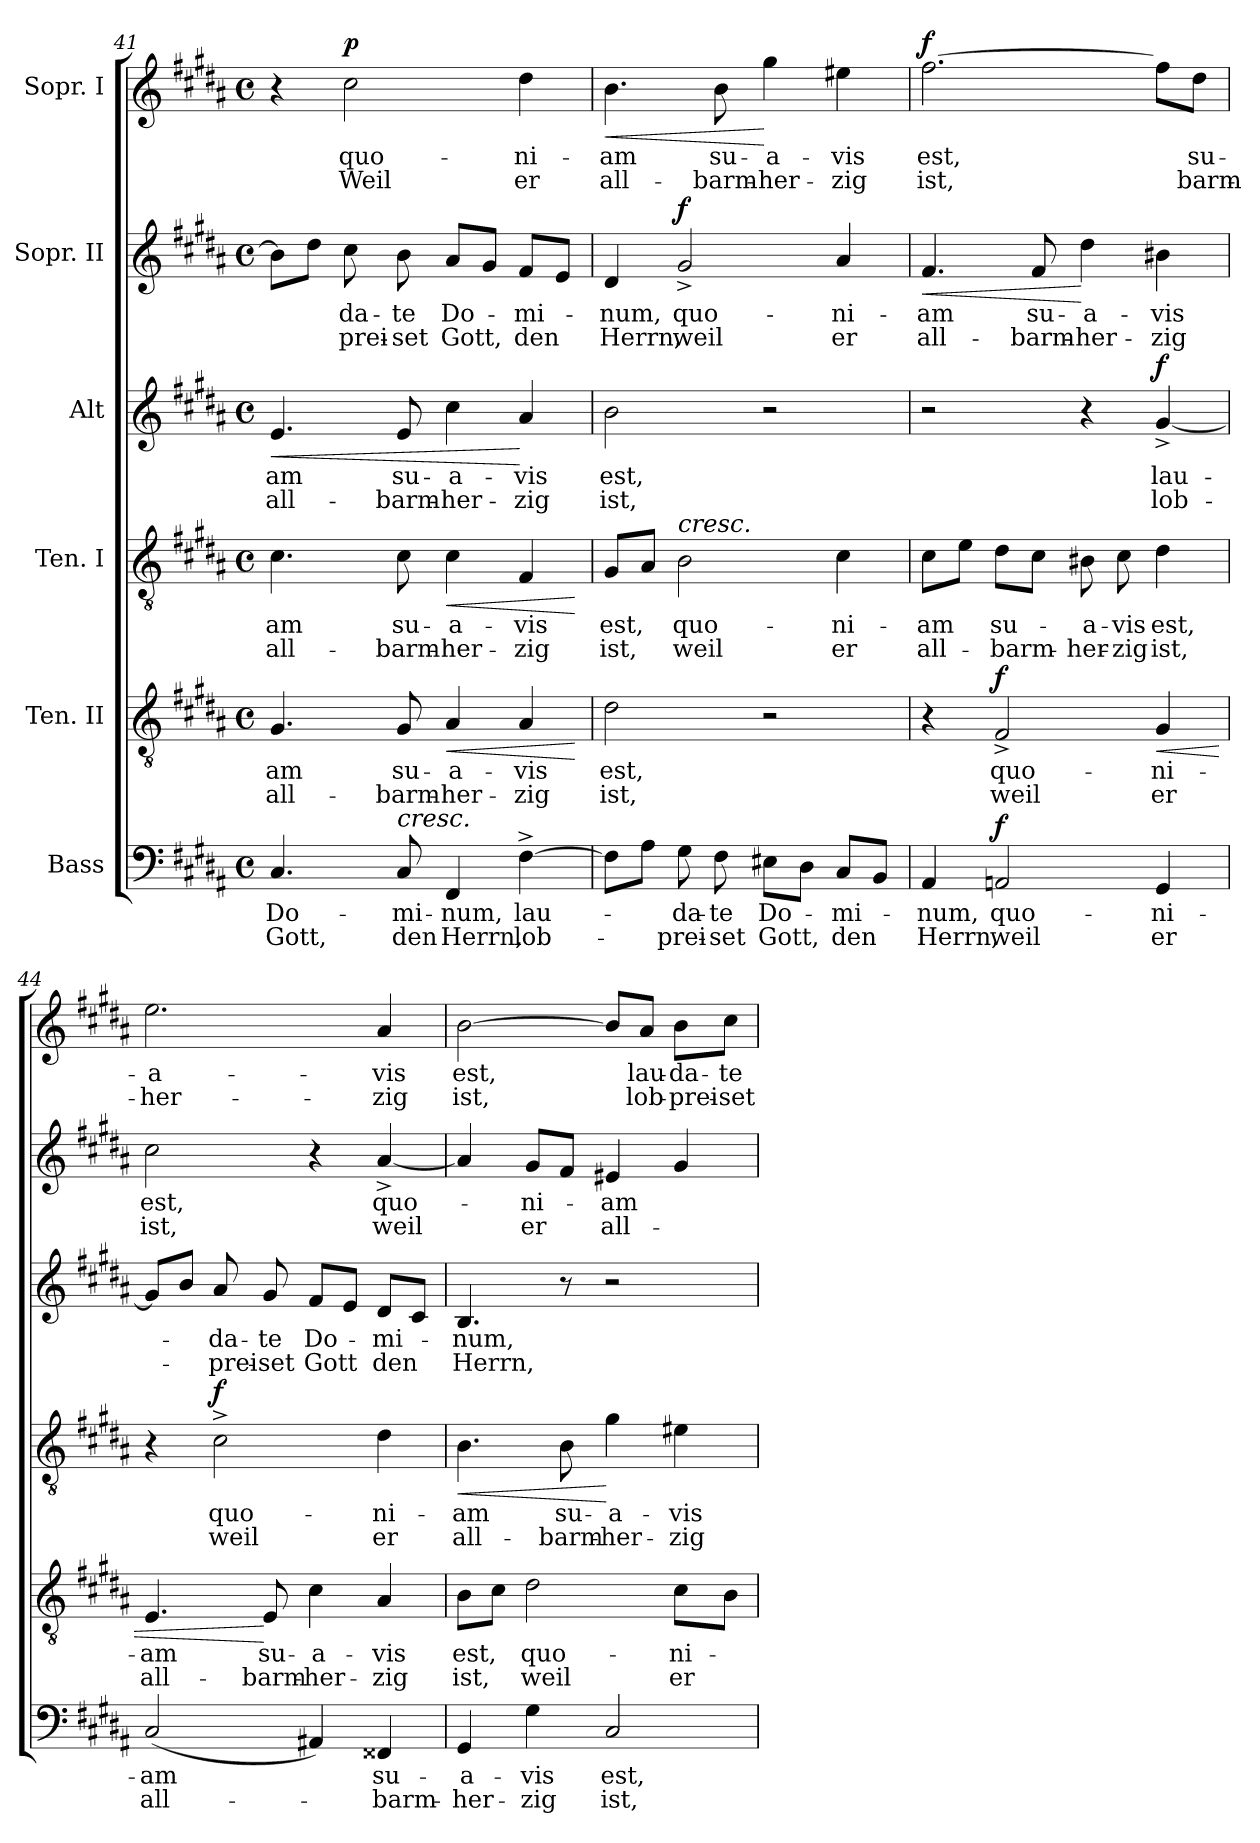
**kern	**text	**text	**dynam	**kern	**text	**text	**dynam	**kern	**text	**text	**dynam	**kern	**text	**text	**dynam	**kern	**text	**text	**dynam	**kern	**text	**text	**dynam
*part6	*part6	*part6	*part6	*part5	*part5	*part5	*part5	*part4	*part4	*part4	*part4	*part3	*part3	*part3	*part3	*part2	*part2	*part2	*part2	*part1	*part1	*part1	*part1
*staff6	*staff6	*staff6	*staff6	*staff5	*staff5	*staff5	*staff5	*staff4	*staff4	*staff4	*staff4	*staff3	*staff3	*staff3	*staff3	*staff2	*staff2	*staff2	*staff2	*staff1	*staff1	*staff1	*staff1
*I"Bass	*	*	*	*I"Ten. II	*	*	*	*I"Ten. I	*	*	*	*I"Alt	*	*	*	*I"Sopr. II	*	*	*	*I"Sopr. I	*	*	*
*clefF4	*	*	*	*clefGv2	*	*	*	*clefGv2	*	*	*	*clefG2	*	*	*	*clefG2	*	*	*	*clefG2	*	*	*
*k[f#c#g#d#a#]	*	*	*	*k[f#c#g#d#a#]	*	*	*	*k[f#c#g#d#a#]	*	*	*	*k[f#c#g#d#a#]	*	*	*	*k[f#c#g#d#a#]	*	*	*	*k[f#c#g#d#a#]	*	*	*
*B:	*	*	*	*B:	*	*	*	*B:	*	*	*	*B:	*	*	*	*B:	*	*	*	*B:	*	*	*
*M4/4	*	*	*	*M4/4	*	*	*	*M4/4	*	*	*	*M4/4	*	*	*	*M4/4	*	*	*	*M4/4	*	*	*
*met(c)	*	*	*	*met(c)	*	*	*	*met(c)	*	*	*	*met(c)	*	*	*	*met(c)	*	*	*	*met(c)	*	*	*
=41	=41	=41	=41	=41	=41	=41	=41	=41	=41	=41	=41	=41	=41	=41	=41	=41	=41	=41	=41	=41	=41	=41	=41
!	!	!	!	!	!	!	!	!	!	!	!	!	!	!	!LO:HP:b	!	!	!	!	!	!	!	!
4.C#/	Do-	Gott,	.	4.G#/	-am	all-	.	4.c#\	-am	all-	.	4.e/	-am	all-	<	8b\L]	.	.	.	4r	.	.	.
.	.	.	.	.	.	.	.	.	.	.	.	.	.	.	.	8dd#\J	.	.	.	.	.	.	.
!	!	!	!	!	!	!	!	!	!	!	!	!	!	!	!	!	!	!	!	!	!	!	!LO:DY:a
.	.	.	.	.	.	.	.	.	.	.	.	.	.	.	.	8cc#\	-da-	prei-	.	2cc#\	quo-	Weil	p
!LO:TX:a:i:t=cresc.	!	!	!	!	!	!	!	!	!	!	!	!	!	!	!	!	!	!	!	!	!	!	!
8C#/	-mi-	den	.	8G#/	su-	-barm-	.	8c#\	su-	-barm-	.	8e/	su-	-barm-	.	8b\	-te	-set	.	.	.	.	.
!	!	!	!	!	!	!	!LO:HP:b	!	!	!	!LO:HP:b	!	!	!	!	!	!	!	!	!	!	!	!
4FF#/	-num,	Herrn,	.	4A#/	-a-	-her-	<	4c#\	-a-	-her-	<	4cc#\	-a-	-her-	.	8a#/L	Do-	Gott,	.	.	.	.	.
.	.	.	.	.	.	.	.	.	.	.	.	.	.	.	.	8g#/J	.	.	.	.	.	.	.
[4F#^\	lau-	lob-	.	4A#/	-vis	-zig	.	4F#/	-vis	-zig	.	4a#/	-vis	-zig	[	8f#/L	-mi-	den	.	4dd#\	-ni-	er	.
.	.	.	.	.	.	.	.	.	.	.	.	.	.	.	.	8e/J	.	.	.	.	.	.	.
.	.	.	.	.	.	.	[	.	.	.	[	.	.	.	.	.	.	.	.	.	.	.	.
!!LO:LB:g=z
=42	=42	=42	=42	=42	=42	=42	=42	=42	=42	=42	=42	=42	=42	=42	=42	=42	=42	=42	=42	=42	=42	=42	=42
!	!	!	!	!	!	!	!	!	!	!	!	!	!	!	!	!	!	!	!	!	!	!	!LO:HP:b
8F#\L]	.	.	.	2d#\	est,	ist,	.	8G#/L	est,	ist,	.	2b\	est,	ist,	.	4d#/	-num,	Herrn,	.	4.b\	-am	all-	<
8A#\J	.	.	.	.	.	.	.	8A#/J	.	.	.	.	.	.	.	.	.	.	.	.	.	.	.
!	!	!	!	!	!	!	!	!LO:TX:a:i:t=cresc.	!	!	!	!	!	!	!	!	!	!	!	!	!	!	!
!	!	!	!	!	!	!	!	!	!	!	!	!	!	!	!	!	!	!	!LO:DY:a	!	!	!	!
8G#\	-da-	-prei-	.	.	.	.	.	2B\	quo-	weil	.	.	.	.	.	2g#^/	quo-	weil	f	.	.	.	.
8F#\	-te	-set	.	.	.	.	.	.	.	.	.	.	.	.	.	.	.	.	.	8b\	su-	-barm-	.
8E#X\L	Do-	Gott,	.	2r	.	.	.	.	.	.	.	2r	.	.	.	.	.	.	.	4gg#\	-a-	-her-	[
8D#\J	.	.	.	.	.	.	.	.	.	.	.	.	.	.	.	.	.	.	.	.	.	.	.
8C#/L	-mi-	den	.	.	.	.	.	4c#\	-ni-	er	.	.	.	.	.	4a#/	-ni-	er	.	4ee#X\	-vis	-zig	.
8BB/J	.	.	.	.	.	.	.	.	.	.	.	.	.	.	.	.	.	.	.	.	.	.	.
=43	=43	=43	=43	=43	=43	=43	=43	=43	=43	=43	=43	=43	=43	=43	=43	=43	=43	=43	=43	=43	=43	=43	=43
!	!	!	!	!	!	!	!	!	!	!	!	!	!	!	!	!	!	!	!LO:HP:b	!	!	!	!LO:DY:a
4AA#/	-num,	Herrn,	.	4r	.	.	.	8c#\L	-am	all-	.	2r	.	.	.	4.f#/	-am	all-	<	[2.ff#\	est,	ist,	f
.	.	.	.	.	.	.	.	8e\J	.	.	.	.	.	.	.	.	.	.	.	.	.	.	.
!	!	!	!LO:DY:a	!	!	!	!LO:DY:a	!	!	!	!	!	!	!	!	!	!	!	!	!	!	!	!
2AAn/	quo-	weil	f	2F#^/	quo-	weil	f	8d#\L	su-	-barm-	.	.	.	.	.	.	.	.	.	.	.	.	.
.	.	.	.	.	.	.	.	8c#\J	.	.	.	.	.	.	.	8f#/	su-	-barm-	.	.	.	.	.
.	.	.	.	.	.	.	.	8B#X\	-a-	-her-	.	4r	.	.	.	4dd#\	-a-	-her-	[	.	.	.	.
.	.	.	.	.	.	.	.	8c#\	-vis	-zig	.	.	.	.	.	.	.	.	.	.	.	.	.
!	!	!	!	!	!	!	!LO:HP:b	!	!	!	!	!	!	!	!LO:DY:a	!	!	!	!	!	!	!	!
4GG#/	-ni-	er	.	4G#/	-ni-	er	<	4d#\	est,	ist,	.	[4g#^/	lau-	lob-	f	4b#X\	-vis	-zig	.	8ff#\L]	.	.	.
.	.	.	.	.	.	.	.	.	.	.	.	.	.	.	.	.	.	.	.	8dd#\J	su-	barm-	.
=44	=44	=44	=44	=44	=44	=44	=44	=44	=44	=44	=44	=44	=44	=44	=44	=44	=44	=44	=44	=44	=44	=44	=44
(2C#/	-am	all-	.	4.E/	-am	all-	.	4r	.	.	.	8g#/L]	.	.	.	2cc#\	est,	ist,	.	2.ee\	-a-	-her-	.
.	.	.	.	.	.	.	.	.	.	.	.	8b/J	.	.	.	.	.	.	.	.	.	.	.
!	!	!	!	!	!	!	!	!	!	!	!LO:DY:a	!	!	!	!	!	!	!	!	!	!	!	!
.	.	.	.	.	.	.	.	2c#^\	quo-	weil	f	8a#/	-da-	-prei-	.	.	.	.	.	.	.	.	.
.	.	.	.	8E/	su-	-barm-	[	.	.	.	.	8g#/	-te	-set	.	.	.	.	.	.	.	.	.
4AA#X/)	.	.	.	4c#\	-a-	-her-	.	.	.	.	.	8f#/L	Do-	Gott	.	4r	.	.	.	.	.	.	.
.	.	.	.	.	.	.	.	.	.	.	.	8e/J	.	.	.	.	.	.	.	.	.	.	.
4FF##X/	su-	-barm-	.	4A#/	-vis	-zig	.	4d#\	-ni-	er	.	8d#/L	-mi-	den	.	[4a#^/	quo-	weil	.	4a#/	-vis	-zig	.
.	.	.	.	.	.	.	.	.	.	.	.	8c#/J	.	.	.	.	.	.	.	.	.	.	.
!!LO:PB:g=z
=45	=45	=45	=45	=45	=45	=45	=45	=45	=45	=45	=45	=45	=45	=45	=45	=45	=45	=45	=45	=45	=45	=45	=45
!	!	!	!	!	!	!	!	!	!	!	!LO:HP:b	!	!	!	!	!	!	!	!	!	!	!	!
4GG#/	-a-	-her-	.	8B\L	est,	ist,	.	4.B\	-am	all-	<	4.B/	-num,	Herrn,	.	4a#/]	.	.	.	[2b\	est,	ist,	.
.	.	.	.	8c#\J	.	.	.	.	.	.	.	.	.	.	.	.	.	.	.	.	.	.	.
4G#\	-vis	-zig	.	2d#\	quo-	weil	.	.	.	.	.	.	.	.	.	8g#/L	-ni-	er	.	.	.	.	.
.	.	.	.	.	.	.	.	8B\	su-	-barm-	.	8r	.	.	.	8f#/J	.	.	.	.	.	.	.
2C#/	est,	ist,	.	.	.	.	.	4g#\	-a-	-her-	[	2r	.	.	.	4e#X/	-am	all-	.	8b/L]	.	.	.
.	.	.	.	.	.	.	.	.	.	.	.	.	.	.	.	.	.	.	.	8a#/J	lau-	lob-	.
.	.	.	.	8c#\L	-ni-	er	.	4e#X\	-vis	-zig	.	.	.	.	.	4g#/	.	.	.	8b\L	-da-	-prei-	.
.	.	.	.	8B\J	.	.	.	.	.	.	.	.	.	.	.	.	.	.	.	8cc#\J	-te	-set	.
=	=	=	=	=	=	=	=	=	=	=	=	=	=	=	=	=	=	=	=	=	=	=	=
*-	*-	*-	*-	*-	*-	*-	*-	*-	*-	*-	*-	*-	*-	*-	*-	*-	*-	*-	*-	*-	*-	*-	*-
